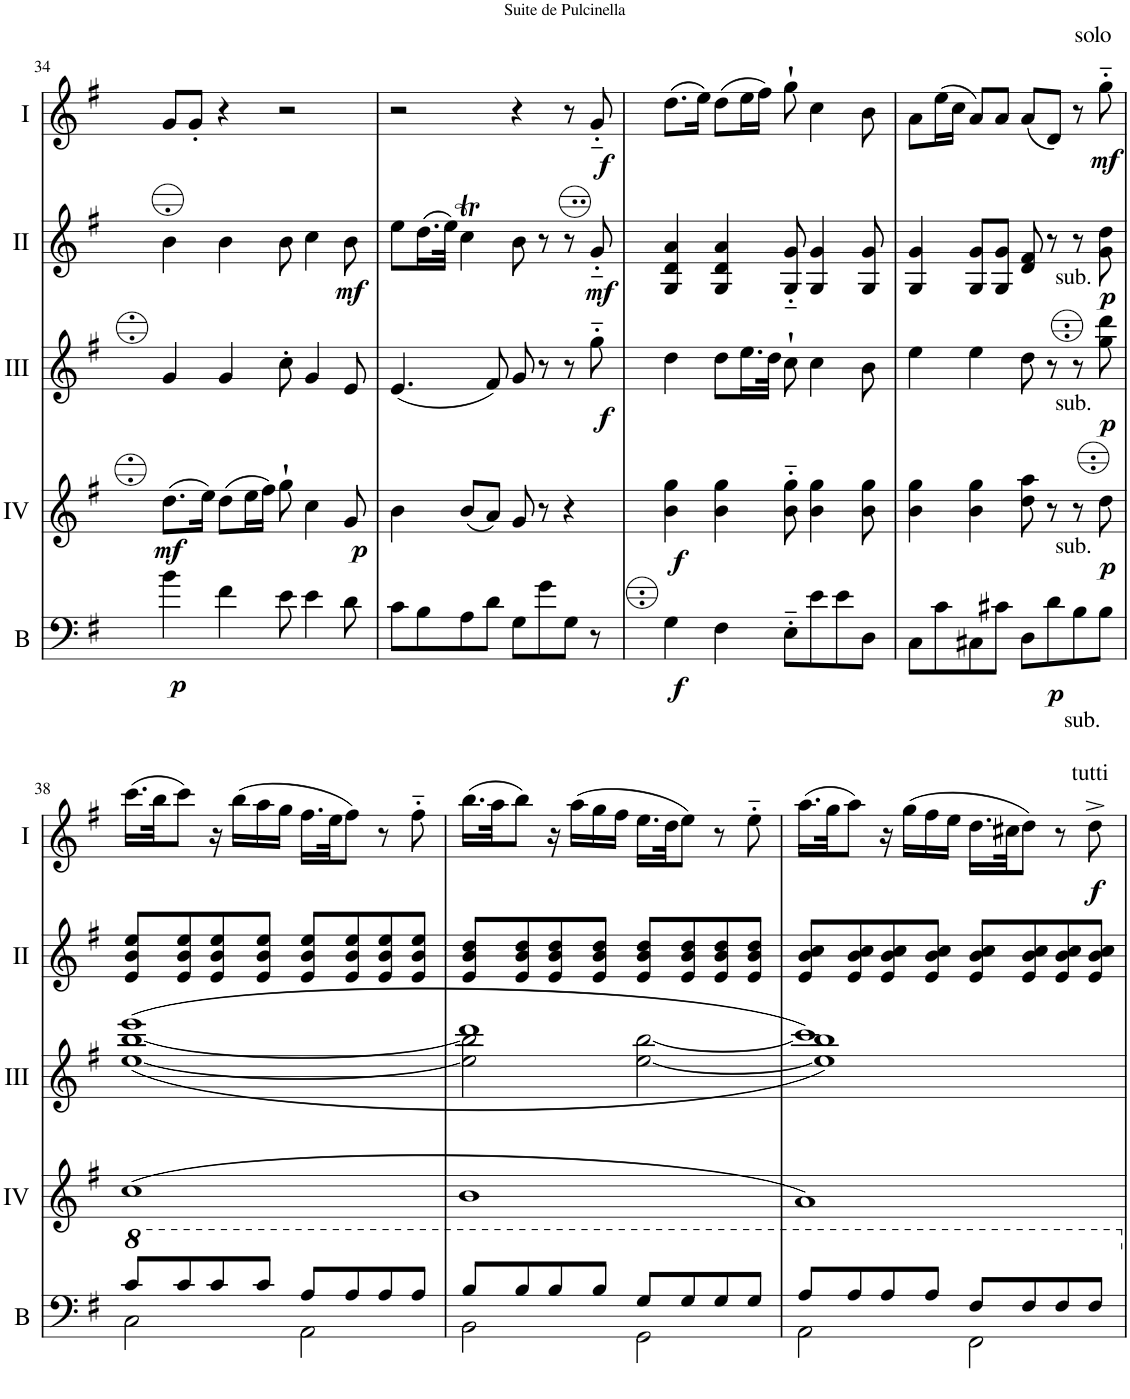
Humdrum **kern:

**kern	**dynam	**kern	**dynam	**kern	**dynam	**kern	**dynam	**kern	**dynam
*part5	*part5	*part4	*part4	*part3	*part3	*part2	*part2	*part1	*part1
*staff5	*staff5	*staff4	*staff4	*staff3	*staff3	*staff2	*staff2	*staff1	*staff1
*I"Bass	*	*I"Acc. 4	*	*I"Acc. 3	*	*I"Acc. 2	*	*I"Acc. 1	*
*I'B	*	*	*	*	*	*	*	*	*
!!LO:PB:g=z
*clefF4	*	*clefG2	*	*clefG2	*	*clefG2	*	*clefG2	*
*Trd7c12	*	*Trd7c12	*	*Trd7c12	*	*	*	*	*
*k[f#]	*	*k[f#]	*	*k[f#]	*	*k[f#]	*	*k[f#]	*
*M4/4	*	*M4/4	*	*M4/4	*	*M4/4	*	*M4/4	*
*met(c)	*	*met(c)	*	*met(c)	*	*met(c)	*	*met(c)	*
=34	=34	=34	=34	=34	=34	=34	=34	=34	=34
!	!LO:DY:b	!	!LO:DY:b	!	!	!	!	!	!
4b\	p	(8.dd\L	mf	4g/	.	4b\	.	8g/L	.
.	.	.	.	.	.	.	.	8g'/J	.
.	.	16ee\Jk)	.	.	.	.	.	.	.
4f#\	.	(8dd\L	.	4g/	.	4b\	.	4r	.
.	.	16ee\L	.	.	.	.	.	.	.
.	.	16ff#\JJ)	.	.	.	.	.	.	.
8e\	.	8gg`\	.	8cc'\	.	8b\	.	2r	.
4e\	.	4cc\	.	4g/	.	4cc\	.	.	.
!	!	!	!LO:DY:b	!	!	!	!LO:DY:b	!	!
8d\	.	8g/	p	8e/	.	8b\	mf	.	.
=35	=35	=35	=35	=35	=35	=35	=35	=35	=35
8c\L	.	4b\	.	(4.e/	.	8ee\L	.	2r	.
8B\	.	.	.	.	.	(16.dd\L	.	.	.
.	.	.	.	.	.	32ee\JJk)	.	.	.
8A\	.	(8b/L	.	.	.	4ccT\	.	.	.
8d\J	.	8a/J)	.	8f#/)	.	.	.	.	.
8G\L	.	8g/	.	8g/	.	8b\	.	4r	.
8g\	.	8r	.	8r	.	8r	.	.	.
8G\J	.	4r	.	8r	.	8r	.	8r	.
!	!	!	!	!	!LO:DY:b	!	!LO:DY:b	!	!LO:DY:b
8r	.	.	.	8gg'~\	f	8g'~/	mf	8g'~/	f
=36	=36	=36	=36	=36	=36	=36	=36	=36	=36
!	!LO:DY:b	!	!LO:DY:b	!	!	!	!	!	!
4G\	f	4b\ 4gg\	f	4dd\	.	4G/ 4d/ 4a/	.	(8.dd\L	.
.	.	.	.	.	.	.	.	16ee\Jk)	.
4F#\	.	4b\ 4gg\	.	8dd\L	.	4G/ 4d/ 4a/	.	(8dd\L	.
.	.	.	.	16.ee\L	.	.	.	16ee\L	.
.	.	.	.	.	.	.	.	16ff#\JJ)	.
.	.	.	.	32dd\JJk	.	.	.	.	.
8E'~\L	.	8b\'~ 8gg\'~	.	8cc`\	.	8G/'~ 8g/'~	.	8gg`\	.
8e\	.	4b\ 4gg\	.	4cc\	.	4G/ 4g/	.	4cc\	.
8e\	.	.	.	.	.	.	.	.	.
8D\J	.	8b\ 8gg\	.	8b\	.	8G/ 8g/	.	8b\	.
=37	=37	=37	=37	=37	=37	=37	=37	=37	=37
8C\L	.	4b\ 4gg\	.	4ee\	.	4G/ 4g/	.	8a\L	.
8c\	.	.	.	.	.	.	.	(16ee\L	.
.	.	.	.	.	.	.	.	16cc\JJ	.
8C#X\	.	4b\ 4gg\	.	4ee\	.	8G/ 8g/L	.	8a/L)	.
8c#X\J	.	.	.	.	.	8G/ 8g/J	.	8a/J	.
8D\L	.	8dd\ 8aa\	.	8dd\	.	8d/ 8f#/	.	(8a/L	.
!LO:TX:b:t=sub.	!	!	!	!	!	!	!	!	!
!	!LO:DY:b	!	!	!	!	!	!	!	!
8d\	p	8r	.	8r	.	8r	.	8d/J)	.
8B\	.	8r	.	8r	.	8r	.	8r	.
!	!	!	!	!	!	!	!	!LO:TX:a:t=solo	!
!	!	!	!	!	!	!LO:TX:b:t=sub.	!	!	!
!	!	!	!	!LO:TX:b:t=sub.	!	!	!	!	!
!	!	!LO:TX:b:t=sub.	!	!	!	!	!	!	!
!	!	!	!LO:DY:b	!	!LO:DY:b	!	!LO:DY:b	!	!LO:DY:b
8B\J	.	8dd\	p	8gg\ 8ddd\	p	8g\ 8dd\	p	8gg'~\	mf
!!LO:LB:g=z
=38	=38	=38	=38	=38	=38	=38	=38	=38	=38
*8va	*	*	*	*	*	*	*	*	*
*^	*	*	*	*^	*	*	*	*	*
8cc/L	2c\	.	(1cc	.	(1eee	([1ee [1bb	.	8e/ 8b/ 8ee/L	.	(16.ccc\LL	.
.	.	.	.	.	.	.	.	.	.	32bb\JK	.
8cc/	.	.	.	.	.	.	.	8e/ 8b/ 8ee/	.	8ccc\J)	.
8cc/	.	.	.	.	.	.	.	8e/ 8b/ 8ee/	.	16r	.
.	.	.	.	.	.	.	.	.	.	(16bb\LL	.
8cc/J	.	.	.	.	.	.	.	8e/ 8b/ 8ee/J	.	16aa\	.
.	.	.	.	.	.	.	.	.	.	16gg\JJ	.
8a/L	2A\	.	.	.	.	.	.	8e/ 8b/ 8ee/L	.	16.ff#\LL	.
.	.	.	.	.	.	.	.	.	.	32ee\JK	.
8a/	.	.	.	.	.	.	.	8e/ 8b/ 8ee/	.	8ff#\J)	.
8a/	.	.	.	.	.	.	.	8e/ 8b/ 8ee/	.	8r	.
8a/J	.	.	.	.	.	.	.	8e/ 8b/ 8ee/J	.	8ff#'~\	.
=39	=39	=39	=39	=39	=39	=39	=39	=39	=39	=39	=39
8b/L	2B\	.	1b	.	1ddd	2ee\] 2bb\]	.	8e/ 8b/ 8dd/L	.	(16.bb\LL	.
.	.	.	.	.	.	.	.	.	.	32aa\JK	.
8b/	.	.	.	.	.	.	.	8e/ 8b/ 8dd/	.	8bb\J)	.
8b/	.	.	.	.	.	.	.	8e/ 8b/ 8dd/	.	16r	.
.	.	.	.	.	.	.	.	.	.	(16aa\LL	.
8b/J	.	.	.	.	.	.	.	8e/ 8b/ 8dd/J	.	16gg\	.
.	.	.	.	.	.	.	.	.	.	16ff#\JJ	.
8g/L	2G\	.	.	.	.	[2ee\ [2bb\	.	8e/ 8b/ 8dd/L	.	16.ee\LL	.
.	.	.	.	.	.	.	.	.	.	32dd\JK	.
8g/	.	.	.	.	.	.	.	8e/ 8b/ 8dd/	.	8ee\J)	.
8g/	.	.	.	.	.	.	.	8e/ 8b/ 8dd/	.	8r	.
8g/J	.	.	.	.	.	.	.	8e/ 8b/ 8dd/J	.	8ee'~\	.
=40	=40	=40	=40	=40	=40	=40	=40	=40	=40	=40	=40
8a/L	2A\	.	1a)	.	1ccc)	1ee] 1bb])	.	8e/ 8b/ 8cc/L	.	(16.aa\LL	.
.	.	.	.	.	.	.	.	.	.	32gg\JK	.
8a/	.	.	.	.	.	.	.	8e/ 8b/ 8cc/	.	8aa\J)	.
8a/	.	.	.	.	.	.	.	8e/ 8b/ 8cc/	.	16r	.
.	.	.	.	.	.	.	.	.	.	(16gg\LL	.
8a/J	.	.	.	.	.	.	.	8e/ 8b/ 8cc/J	.	16ff#\	.
.	.	.	.	.	.	.	.	.	.	16ee\JJ	.
8f#/L	2F#\	.	.	.	.	.	.	8e/ 8b/ 8cc/L	.	16.dd\LL	.
.	.	.	.	.	.	.	.	.	.	32cc#X\JK	.
8f#/	.	.	.	.	.	.	.	8e/ 8b/ 8cc/	.	8dd\J)	.
8f#/	.	.	.	.	.	.	.	8e/ 8b/ 8cc/	.	8r	.
!	!	!	!	!	!	!	!	!	!	!LO:TX:a:t=tutti	!
!	!	!	!	!	!	!	!	!	!	!	!LO:DY:b
8f#/J	.	.	.	.	.	.	.	8e/ 8b/ 8cc/J	.	8dd^\	f
*v	*v	*	*	*	*v	*v	*	*	*	*	*
*X8va	*	*	*	*	*	*	*	*	*
=	=	=	=	=	=	=	=	=	=
*-	*-	*-	*-	*-	*-	*-	*-	*-	*-
